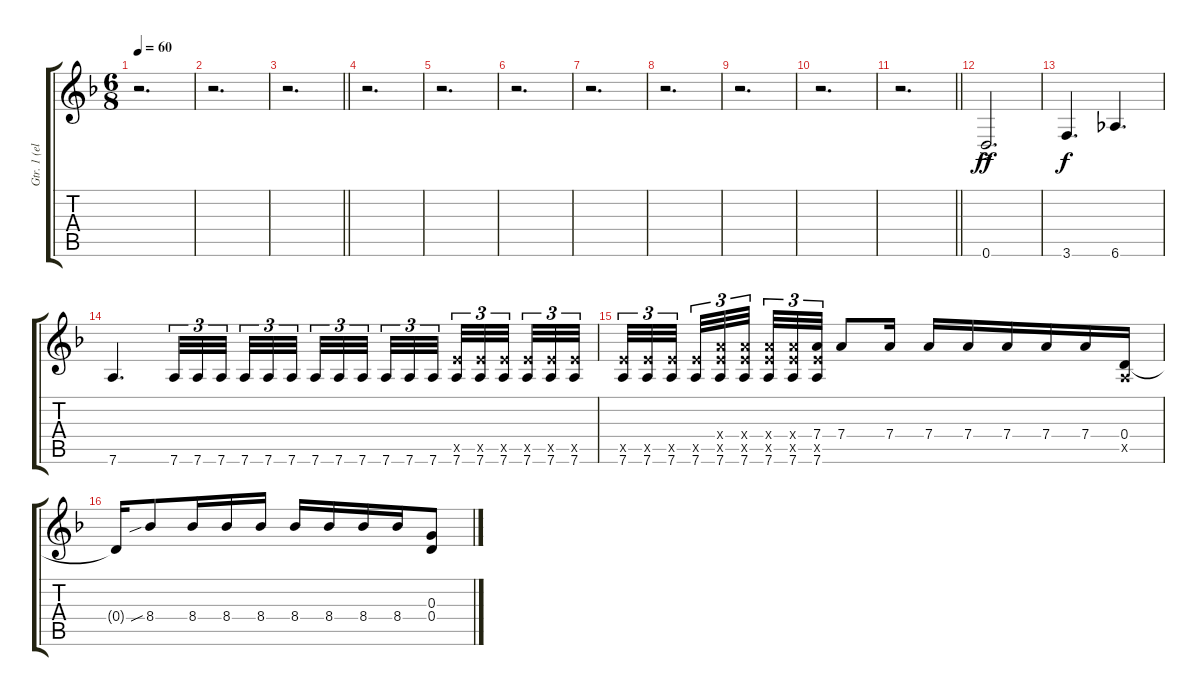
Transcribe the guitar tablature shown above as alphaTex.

\track ("Gtr. 1 (elec.)" "Gtr. 1 (el") {instrument distortionguitar}
\staff {score tabs}
\tuning (E4 B3 G3 D3 A2 D2) {hide}
\ts (6 8)
\tempo 60
\clef g2
\ks dminor
r.2{d dy ff} |
r.2{d} |
\barLineRight lightlight
r.2{d} |
\section ("" "")
r.2{d} |
r.2{d} |
r.2{d} |
r.2{d} |
r.2{d} |
r.2{d} |
r.2{d} |
\barLineRight lightlight
r.2{d} |
\section ("" "")
0.6{ac}.2{d} |
3.6.4{d dy f} 6.6.4{d} |
7.6.4{d} 7.6.32{tu (3 2)} 7.6.32{tu (3 2)} 7.6.32{tu (3 2) beam splitsecondary} 7.6.32{tu (3 2)} 7.6.32{tu (3 2)} 7.6.32{tu (3 2) beam splitsecondary} 7.6.32{tu (3 2)} 7.6.32{tu (3 2)} 7.6.32{tu (3 2) beam splitsecondary} 7.6.32{tu (3 2)} 7.6.32{tu (3 2)} 7.6.32{tu (3 2) beam splitsecondary} (7.5{x} 7.6).32{tu (3 2)} (7.5{x} 7.6).32{tu (3 2)} (7.5{x} 7.6).32{tu (3 2) beam splitsecondary} (7.5{x} 7.6).32{tu (3 2)} (7.5{x} 7.6).32{tu (3 2)} (7.5{x} 7.6).32{tu (3 2)} |
(7.5{x} 7.6).32{tu (3 2)} (7.5{x} 7.6).32{tu (3 2)} (7.5{x} 7.6).32{tu (3 2) beam splitsecondary} (7.5{x} 7.6).32{tu (3 2)} (7.4{x} 7.5{x} 7.6).32{tu (3 2)} (7.4{x} 7.5{x} 7.6).32{tu (3 2) beam splitsecondary} (7.4{x} 7.5{x} 7.6).32{tu (3 2)} (7.4{x} 7.5{x} 7.6).32{tu (3 2)} (7.4 7.5{x} 7.6).32{tu (3 2)} 7.4.8 7.4.16 7.4.16 7.4.16 7.4.16 7.4.16 7.4.16 (0.4 0.5{x}).16 |
0.4{t}.16 8.4{sib}.8 8.4.16 8.4.16 8.4.16 8.4.16 8.4.16 8.4.16 8.4.16 (0.3 0.4).8
